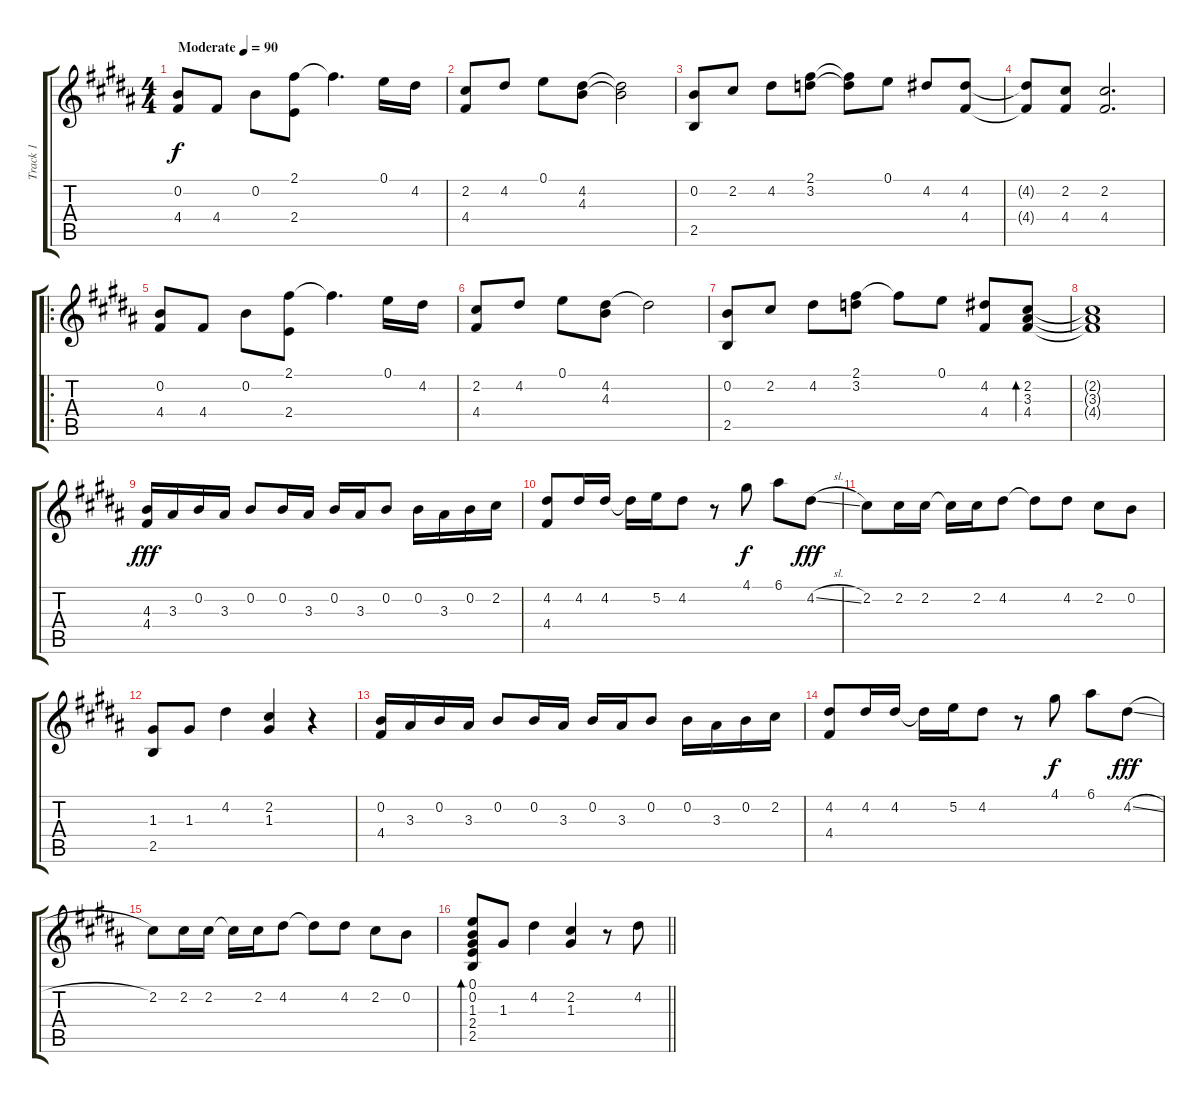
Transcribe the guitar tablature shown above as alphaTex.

\track ("Track 1" "Track 1") {instrument acousticguitarsteel}
\staff {score tabs}
\tuning (E4 B3 G3 D3 A2 E2) {hide}
\ts (4 4)
\tempo (90 "Moderate")
\clef g2
\ks b
(0.2 4.4).8{dy f instrument acousticguitarsteel} 4.4.8 0.2.8 (2.1 2.4).8 2.1{t}.4{d} 0.1.16 4.2.16 |
(2.2 4.4).8 4.2.8 0.1.8 (4.2 4.3).8 (4.2{t} 4.3{t}).2 |
(0.2 2.5).8 2.2.8 4.2.8 (2.1 3.2).8 (2.1{t} 3.2{t}).8 0.1.8 4.2.8 (4.2 4.4).8 |
(4.2{t} 4.4{t}).8 (2.2 4.4).8 (2.2 4.4).2{d} |
\ro
(0.2 4.4).8 4.4.8 0.2.8 (2.1 2.4).8 2.1{t}.4{d} 0.1.16 4.2.16 |
(2.2 4.4).8 4.2.8 0.1.8 (4.2 4.3).8 4.2{t}.2 |
(0.2 2.5).8 2.2.8 4.2.8 (2.1 3.2).8 2.1{t}.8 0.1.8 (4.2 4.4).8 (2.2 3.3 4.4).8{bd 60} |
(2.2{t} 3.3{t} 4.4{t}).1 |
(4.3 4.4).16{dy fff} 3.3.16 0.2.16 3.3.16 0.2.8 0.2.16 3.3.16 0.2.16 3.3.16 0.2.8 0.2.16 3.3.16 0.2.16 2.2.16 |
(4.2 4.4).8 4.2.16 4.2.16 4.2{t}.16 5.2.16 4.2.8 r.8 4.1.8{dy f} 6.1.8 4.2{sl}.8{dy fff} |
2.2.8 2.2.16 2.2.16 2.2{t}.16 2.2.16 4.2.8 4.2{t}.8 4.2.8 2.2.8 0.2.8 |
(1.3 2.5).8 1.3.8 4.2.4 (2.2 1.3).4 r.4 |
(0.2 4.4).16 3.3.16 0.2.16 3.3.16 0.2.8 0.2.16 3.3.16 0.2.16 3.3.16 0.2.8 0.2.16 3.3.16 0.2.16 2.2.16 |
(4.2 4.4).8 4.2.16 4.2.16 4.2{t}.16 5.2.16 4.2.8 r.8 4.1.8{dy f} 6.1.8 4.2{sl}.8{dy fff} |
2.2.8 2.2.16 2.2.16 2.2{t}.16 2.2.16 4.2.8 4.2{t}.8 4.2.8 2.2.8 0.2.8 |
\barLineRight lightlight
(0.1 0.2 1.3 2.4 2.5).8{bd 60} 1.3.8 4.2.4 (2.2 1.3).4 r.8 4.2.8
